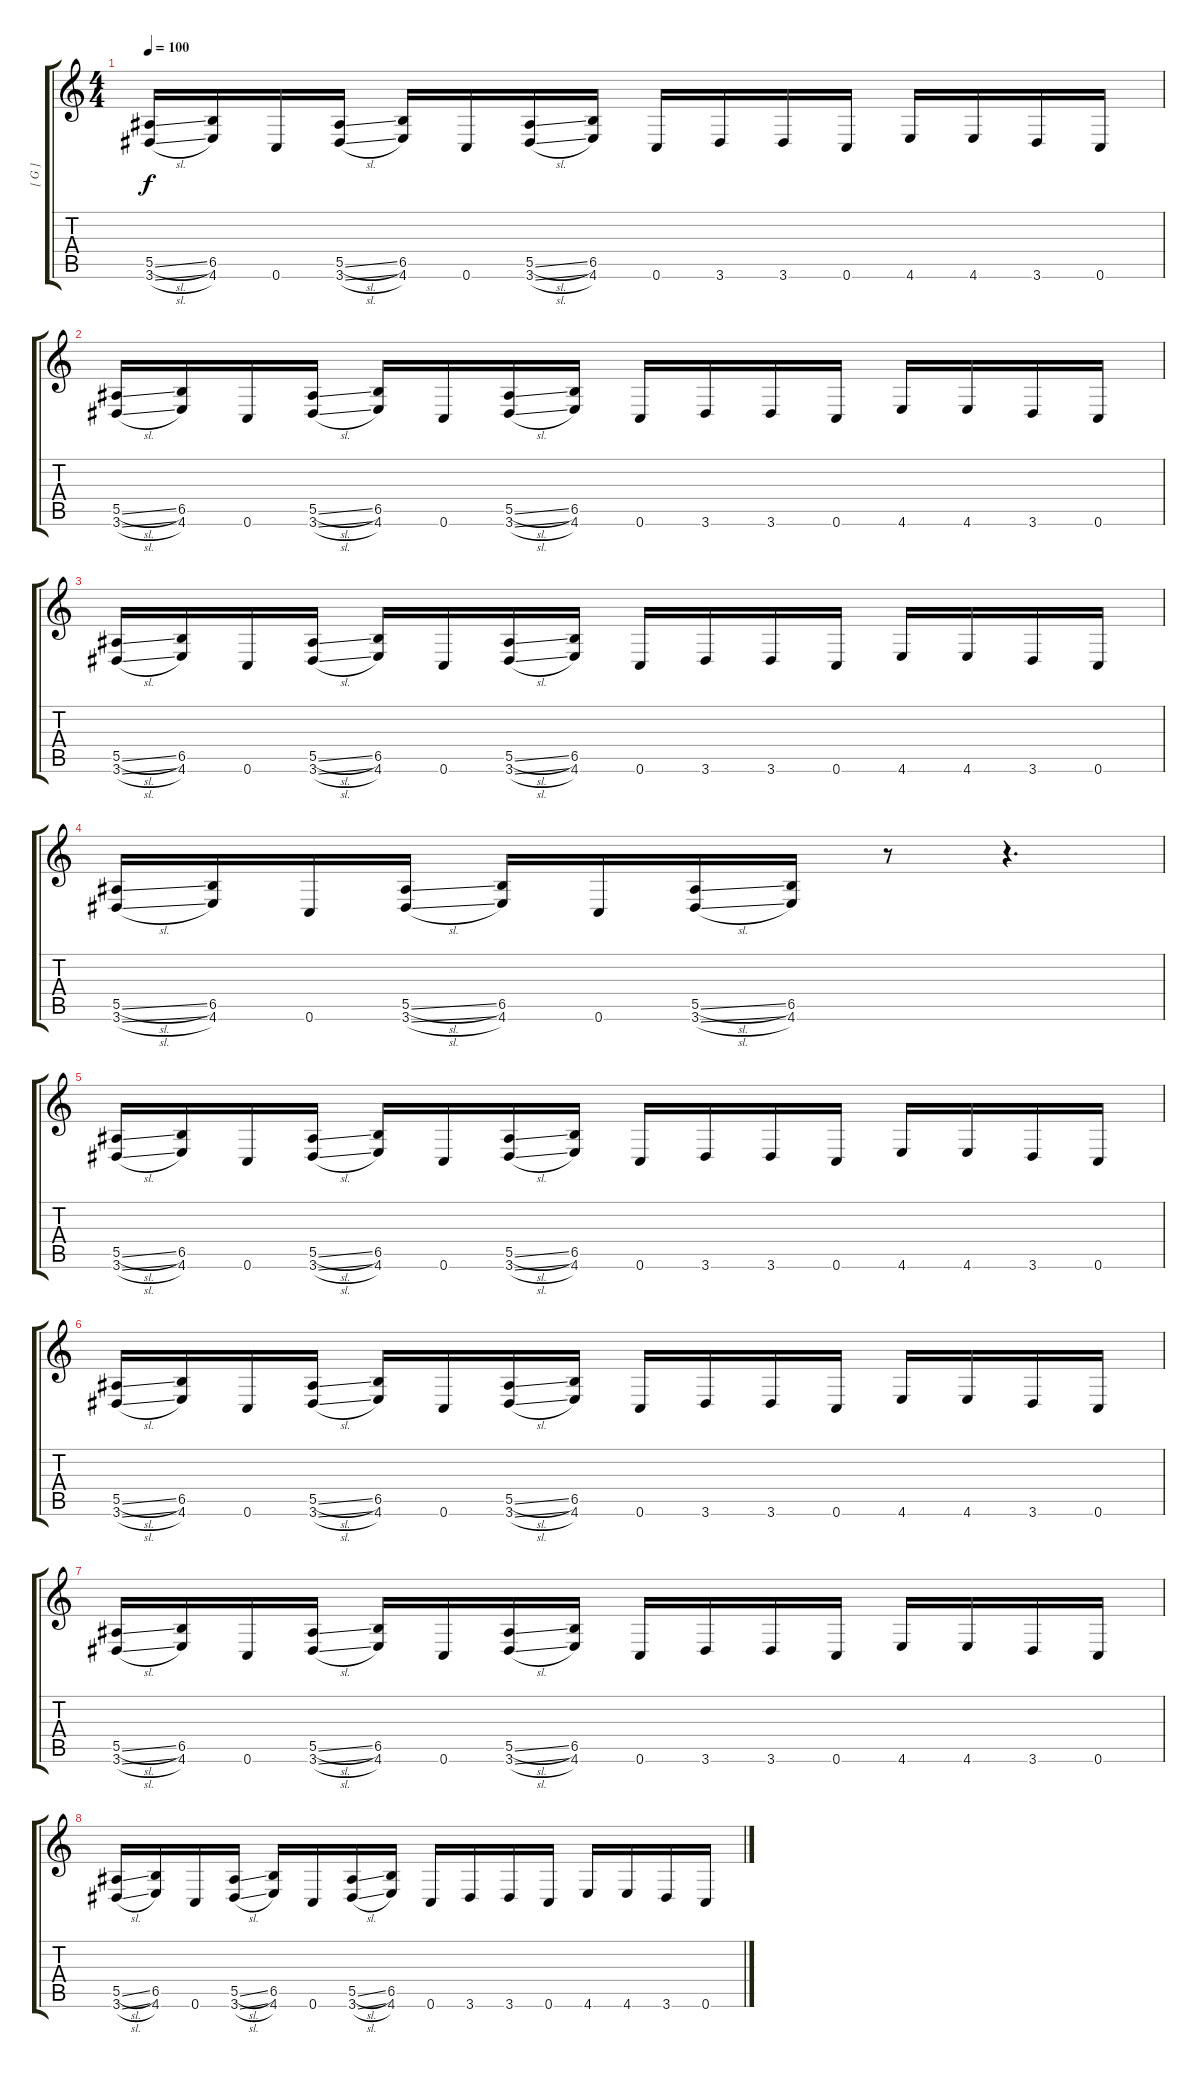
\track ("[ G ]" "[ G ]") {instrument distortionguitar}
\staff {score tabs}
\tuning (C4 G3 Eb3 Bb2 F2 C2) {hide}
\ts (4 4)
\tempo 100
\clef g2
\ks c
(5.5{sl} 3.6{sl}).16{dy f instrument distortionguitar} (6.5 4.6).16 0.6.16 (5.5{sl} 3.6{sl}).16 (6.5 4.6).16 0.6.16 (5.5{sl} 3.6{sl}).16 (6.5 4.6).16 0.6.16 3.6.16 3.6.16 0.6.16 4.6.16 4.6.16 3.6.16 0.6.16 |
(5.5{sl} 3.6{sl}).16 (6.5 4.6).16 0.6.16 (5.5{sl} 3.6{sl}).16 (6.5 4.6).16 0.6.16 (5.5{sl} 3.6{sl}).16 (6.5 4.6).16 0.6.16 3.6.16 3.6.16 0.6.16 4.6.16 4.6.16 3.6.16 0.6.16 |
(5.5{sl} 3.6{sl}).16 (6.5 4.6).16 0.6.16 (5.5{sl} 3.6{sl}).16 (6.5 4.6).16 0.6.16 (5.5{sl} 3.6{sl}).16 (6.5 4.6).16 0.6.16 3.6.16 3.6.16 0.6.16 4.6.16 4.6.16 3.6.16 0.6.16 |
(5.5{sl} 3.6{sl}).16 (6.5 4.6).16 0.6.16 (5.5{sl} 3.6{sl}).16 (6.5 4.6).16 0.6.16 (5.5{sl} 3.6{sl}).16 (6.5 4.6).16 r.8 r.4{d} |
(5.5{sl} 3.6{sl}).16 (6.5 4.6).16 0.6.16 (5.5{sl} 3.6{sl}).16 (6.5 4.6).16 0.6.16 (5.5{sl} 3.6{sl}).16 (6.5 4.6).16 0.6.16 3.6.16 3.6.16 0.6.16 4.6.16 4.6.16 3.6.16 0.6.16 |
(5.5{sl} 3.6{sl}).16 (6.5 4.6).16 0.6.16 (5.5{sl} 3.6{sl}).16 (6.5 4.6).16 0.6.16 (5.5{sl} 3.6{sl}).16 (6.5 4.6).16 0.6.16 3.6.16 3.6.16 0.6.16 4.6.16 4.6.16 3.6.16 0.6.16 |
(5.5{sl} 3.6{sl}).16 (6.5 4.6).16 0.6.16 (5.5{sl} 3.6{sl}).16 (6.5 4.6).16 0.6.16 (5.5{sl} 3.6{sl}).16 (6.5 4.6).16 0.6.16 3.6.16 3.6.16 0.6.16 4.6.16 4.6.16 3.6.16 0.6.16 |
(5.5{sl} 3.6{sl}).16 (6.5 4.6).16 0.6.16 (5.5{sl} 3.6{sl}).16 (6.5 4.6).16 0.6.16 (5.5{sl} 3.6{sl}).16 (6.5 4.6).16 0.6.16 3.6.16 3.6.16 0.6.16 4.6.16 4.6.16 3.6.16 0.6.16
